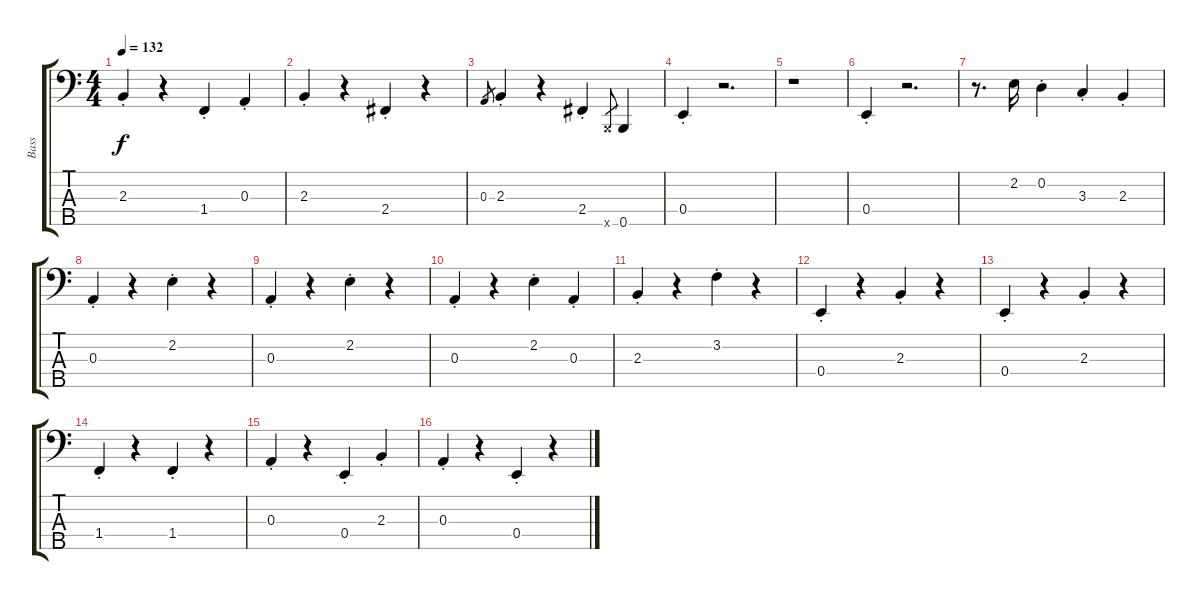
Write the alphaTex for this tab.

\track ("Bass" "Bass") {instrument acousticbass}
\staff {score tabs}
\tuning (G2 D2 A1 E1 B0) {hide}
\ts (4 4)
\tempo 132
\clef f4
\ks c
2.3{st}.4{dy f} r.4 1.4{st}.4 0.3{st}.4 |
2.3{st}.4 r.4 2.4{st}.4 r.4 |
0.3.8{gr} 2.3{st}.4 r.4 2.4{st}.4 0.5{x}.8{gr} 0.5.4 |
0.4{st}.4 r.2{d} |
r.1 |
0.4{st}.4 r.2{d} |
r.8{d} 2.2.16 0.2{st}.4 3.3{st}.4 2.3{st}.4 |
0.3{st}.4 r.4 2.2{st}.4 r.4 |
0.3{st}.4 r.4 2.2{st}.4 r.4 |
0.3{st}.4 r.4 2.2{st}.4 0.3{st}.4 |
2.3{st}.4 r.4 3.2{st}.4 r.4 |
0.4{st}.4 r.4 2.3{st}.4 r.4 |
0.4{st}.4 r.4 2.3{st}.4 r.4 |
1.4{st}.4 r.4 1.4{st}.4 r.4 |
0.3{st}.4 r.4 0.4{st}.4 2.3{st}.4 |
0.3{st}.4 r.4 0.4{st}.4 r.4
